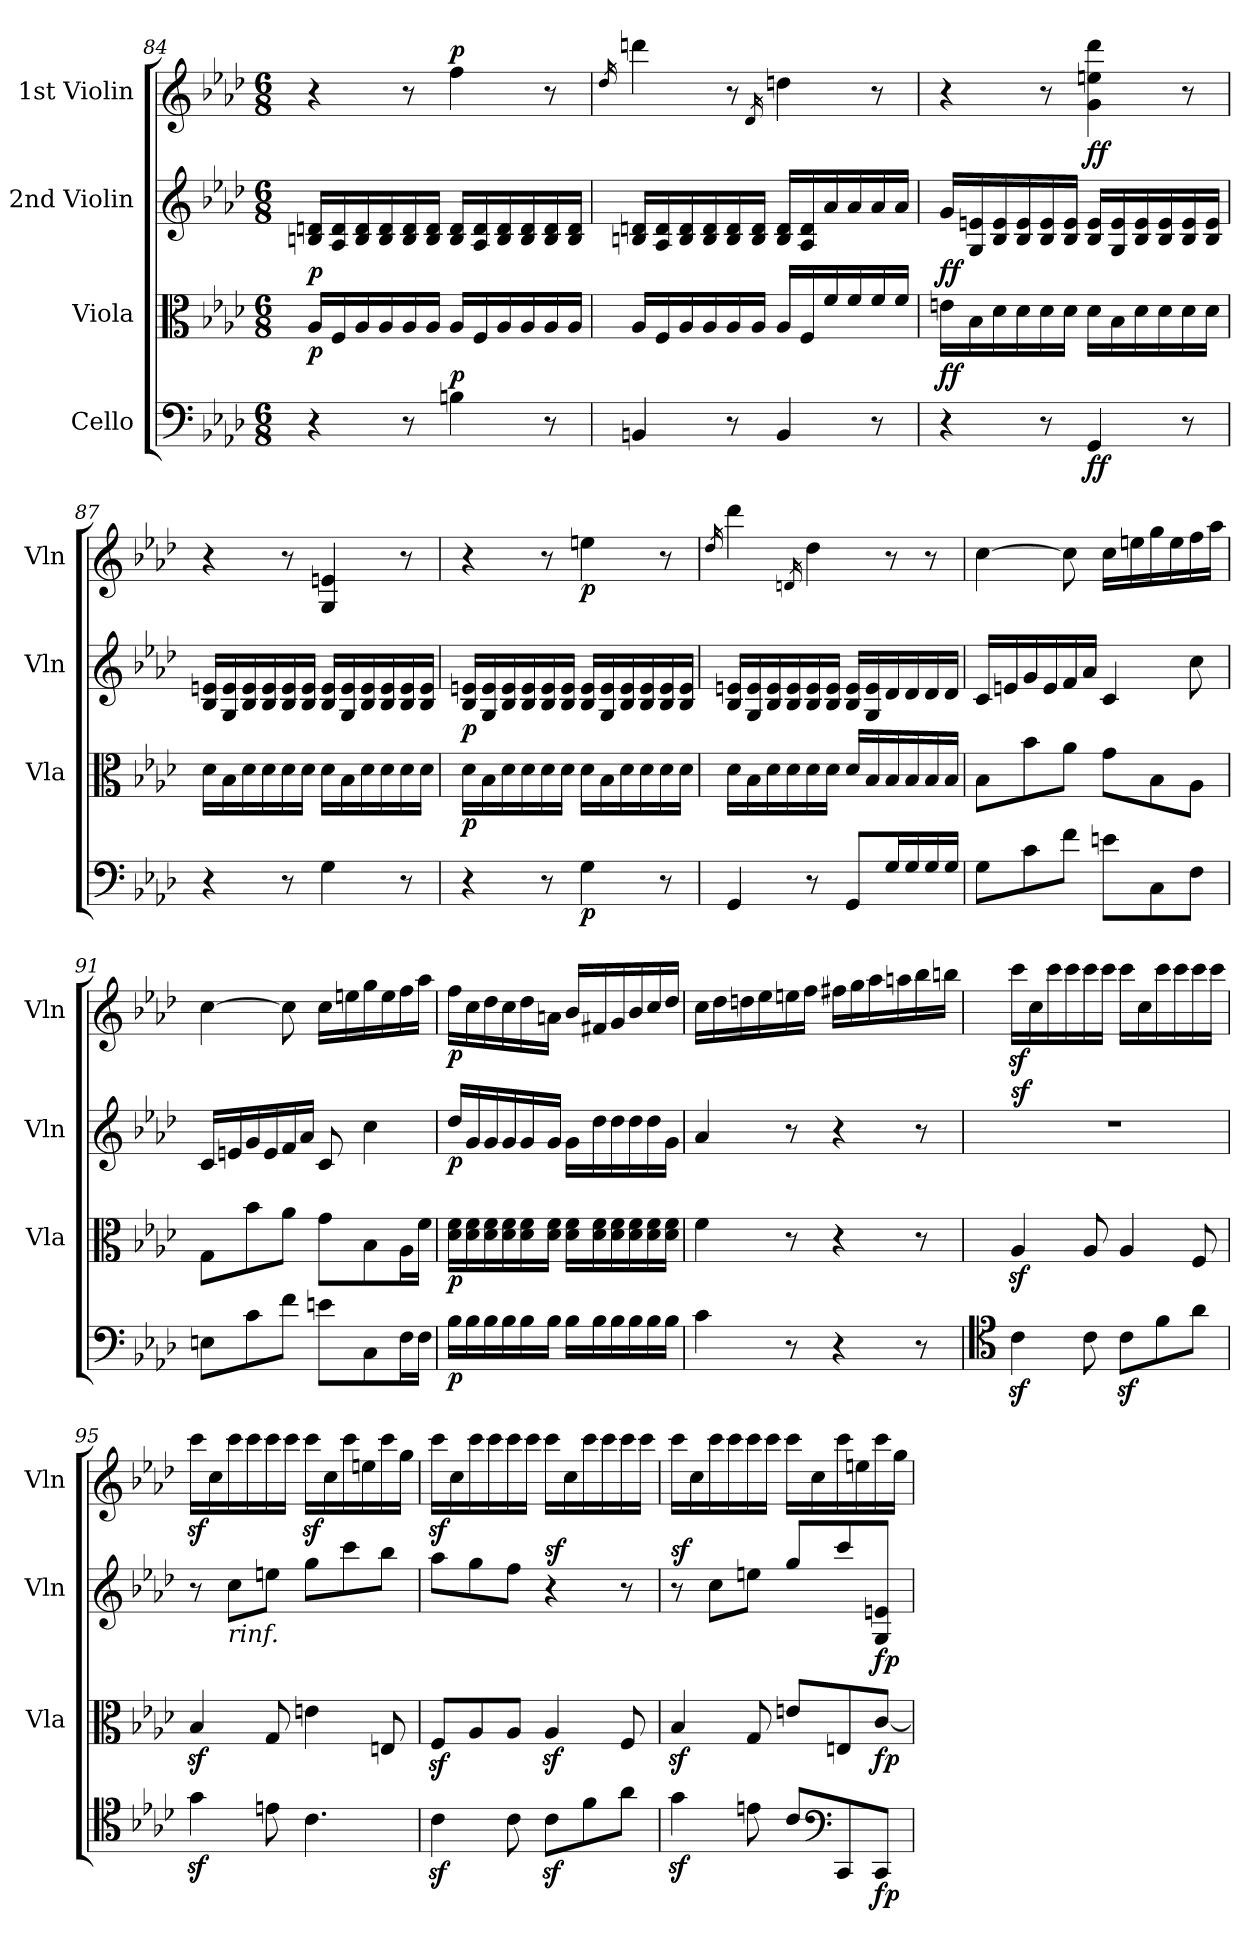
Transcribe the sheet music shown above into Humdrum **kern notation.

**kern	**dynam	**kern	**dynam	**kern	**dynam	**kern	**dynam
*part4	*part4	*part3	*part3	*part2	*part2	*part1	*part1
*staff4	*staff4	*staff3	*staff3	*staff2	*staff2	*staff1	*staff1
*I"Cello	*	*I"Viola	*	*I"2nd Violin	*	*I"1st Violin	*
*	*	*I'Vla	*	*I'Vln	*	*I'Vln	*
*clefF4	*	*clefC3	*	*clefG2	*	*clefG2	*
*k[b-e-a-d-]	*	*k[b-e-a-d-]	*	*k[b-e-a-d-]	*	*k[b-e-a-d-]	*
*M6/8	*	*M6/8	*	*M6/8	*	*M6/8	*
=84	=84	=84	=84	=84	=84	=84	=84
!	!	!	!LO:DY:b	!	!LO:DY:b	!	!
4r	.	16A-/LL	p	16Bn/ 16dn/LL	p	4r	.
.	.	16F/	.	16A-/ 16d/	.	.	.
.	.	16A-/	.	16B/ 16d/	.	.	.
.	.	16A-/	.	16B/ 16d/	.	.	.
8r	.	16A-/	.	16B/ 16d/	.	8r	.
.	.	16A-/JJ	.	16B/ 16d/JJ	.	.	.
!	!LO:DY:a	!	!	!	!	!	!LO:DY:a
4Bn\	p	16A-/LL	.	16B/ 16d/LL	.	4ff\	p
.	.	16F/	.	16A-/ 16d/	.	.	.
.	.	16A-/	.	16B/ 16d/	.	.	.
.	.	16A-/	.	16B/ 16d/	.	.	.
8r	.	16A-/	.	16B/ 16d/	.	8r	.
.	.	16A-/JJ	.	16B/ 16d/JJ	.	.	.
!!LO:PB:g=z
=85	=85	=85	=85	=85	=85	=85	=85
.	.	.	.	.	.	16qdd-/	.
4BBn/	.	16A-/LL	.	16Bn/ 16dn/LL	.	4dddn\	.
.	.	16F/	.	16A-/ 16d/	.	.	.
.	.	16A-/	.	16B/ 16d/	.	.	.
.	.	16A-/	.	16B/ 16d/	.	.	.
8r	.	16A-/	.	16B/ 16d/	.	8r	.
.	.	16A-/JJ	.	16B/ 16d/JJ	.	.	.
.	.	.	.	.	.	16qd-/	.
4BB/	.	16A-/LL	.	16B/ 16d/LL	.	4ddn\	.
.	.	16F/	.	16A-/ 16d/	.	.	.
.	.	16f/	.	16a-/	.	.	.
.	.	16f/	.	16a-/	.	.	.
8r	.	16f/	.	16a-/	.	8r	.
.	.	16f/JJ	.	16a-/JJ	.	.	.
!!LO:LB:g=z
=86	=86	=86	=86	=86	=86	=86	=86
!	!LO:DY:a	!	!	!	!LO:DY:b	!	!
4r	ff	16en\LL	.	16g/LL	ff	4r	.
.	.	16B-\	.	16G/ 16en/	.	.	.
.	.	16d-\	.	16B-/ 16e/	.	.	.
.	.	16d-\	.	16B-/ 16e/	.	.	.
8r	.	16d-\	.	16B-/ 16e/	.	8r	.
.	.	16d-\JJ	.	16B-/ 16e/JJ	.	.	.
!	!LO:DY:b	!	!	!	!	!	!LO:DY:b
4GG/	ff	16d-\LL	.	16B-/ 16e/LL	.	4g\ 4een\ 4ddd-\	ff
.	.	16B-\	.	16G/ 16e/	.	.	.
.	.	16d-\	.	16B-/ 16e/	.	.	.
.	.	16d-\	.	16B-/ 16e/	.	.	.
8r	.	16d-\	.	16B-/ 16e/	.	8r	.
.	.	16d-\JJ	.	16B-/ 16e/JJ	.	.	.
=87	=87	=87	=87	=87	=87	=87	=87
4r	.	16d-\LL	.	16B-/ 16en/LL	.	4r	.
.	.	16B-\	.	16G/ 16e/	.	.	.
.	.	16d-\	.	16B-/ 16e/	.	.	.
.	.	16d-\	.	16B-/ 16e/	.	.	.
8r	.	16d-\	.	16B-/ 16e/	.	8r	.
.	.	16d-\JJ	.	16B-/ 16e/JJ	.	.	.
4G\	.	16d-\LL	.	16B-/ 16e/LL	.	4G/ 4en/	.
.	.	16B-\	.	16G/ 16e/	.	.	.
.	.	16d-\	.	16B-/ 16e/	.	.	.
.	.	16d-\	.	16B-/ 16e/	.	.	.
8r	.	16d-\	.	16B-/ 16e/	.	8r	.
.	.	16d-\JJ	.	16B-/ 16e/JJ	.	.	.
!!LO:LB:g=z
=88	=88	=88	=88	=88	=88	=88	=88
!	!	!	!LO:DY:b	!	!LO:DY:b	!	!
4r	.	16d-\LL	p	16B-/ 16en/LL	p	4r	.
.	.	16B-\	.	16G/ 16e/	.	.	.
.	.	16d-\	.	16B-/ 16e/	.	.	.
.	.	16d-\	.	16B-/ 16e/	.	.	.
8r	.	16d-\	.	16B-/ 16e/	.	8r	.
.	.	16d-\JJ	.	16B-/ 16e/JJ	.	.	.
!	!LO:DY:b	!	!	!	!	!	!LO:DY:b
4G\	p	16d-\LL	.	16B-/ 16e/LL	.	4een\	p
.	.	16B-\	.	16G/ 16e/	.	.	.
.	.	16d-\	.	16B-/ 16e/	.	.	.
.	.	16d-\	.	16B-/ 16e/	.	.	.
8r	.	16d-\	.	16B-/ 16e/	.	8r	.
.	.	16d-\JJ	.	16B-/ 16e/JJ	.	.	.
!!LO:PB:g=z
=89	=89	=89	=89	=89	=89	=89	=89
.	.	.	.	.	.	16qdd-/	.
4GG/	.	16d-\LL	.	16B-/ 16en/LL	.	4ddd-\	.
.	.	16B-\	.	16G/ 16e/	.	.	.
.	.	16d-\	.	16B-/ 16e/	.	.	.
.	.	16d-\	.	16B-/ 16e/	.	.	.
.	.	.	.	.	.	16qdn/	.
8r	.	16d-\	.	16B-/ 16e/	.	4dd-\	.
.	.	16d-\JJ	.	16B-/ 16e/JJ	.	.	.
8GG/L	.	16d-/LL	.	16B-/ 16e/LL	.	.	.
.	.	16B-/	.	16G/ 16e/	.	.	.
16G/L	.	16B-/	.	16d-/	.	8r	.
16G/	.	16B-/	.	16d-/	.	.	.
16G/	.	16B-/	.	16d-/	.	8r	.
16G/JJ	.	16B-/JJ	.	16d-/JJ	.	.	.
=90	=90	=90	=90	=90	=90	=90	=90
8G\L	.	8B-\L	.	16c/LL	.	[4cc\	.
.	.	.	.	16en/	.	.	.
8c\	.	8b-\	.	16g/	.	.	.
.	.	.	.	16e/	.	.	.
8f\J	.	8a-\J	.	16f/	.	8cc\]	.
.	.	.	.	16a-/JJ	.	.	.
8en\L	.	8g\L	.	4c/	.	16cc\LL	.
.	.	.	.	.	.	16een\	.
8C\	.	8B-\	.	.	.	16gg\	.
.	.	.	.	.	.	16ee\	.
8F\J	.	8A-\J	.	8cc\	.	16ff\	.
.	.	.	.	.	.	16aa-\JJ	.
=91	=91	=91	=91	=91	=91	=91	=91
8En\L	.	8G\L	.	16c/LL	.	[4cc\	.
.	.	.	.	16en/	.	.	.
8c\	.	8b-\	.	16g/	.	.	.
.	.	.	.	16e/	.	.	.
8f\J	.	8a-\J	.	16f/	.	8cc\]	.
.	.	.	.	16a-/JJ	.	.	.
8en\L	.	8g\L	.	8c/	.	16cc\LL	.
.	.	.	.	.	.	16een\	.
8C\	.	8B-\	.	4cc\	.	16gg\	.
.	.	.	.	.	.	16ee\	.
16F\L	.	16A-\L	.	.	.	16ff\	.
16F\JJ	.	16f\JJ	.	.	.	16aa-\JJ	.
!!LO:PB:g=z
=92	=92	=92	=92	=92	=92	=92	=92
!	!LO:DY:b	!	!LO:DY:b	!	!LO:DY:b	!	!LO:DY:b
16B-\LL	p	16d-\ 16f\LL	p	16dd-/LL	p	16ff\LL	p
16B-\	.	16d-\ 16f\	.	16g/	.	16cc\	.
16B-\	.	16d-\ 16f\	.	16g/	.	16dd-\	.
16B-\	.	16d-\ 16f\	.	16g/	.	16cc\	.
16B-\	.	16d-\ 16f\	.	16g/	.	16dd-\	.
16B-\JJ	.	16d-\ 16f\JJ	.	16g/JJ	.	16an\JJ	.
16B-\LL	.	16d-\ 16f\LL	.	16g\LL	.	16b-/LL	.
16B-\	.	16d-\ 16f\	.	16dd-\	.	16f#X/	.
16B-\	.	16d-\ 16f\	.	16dd-\	.	16g/	.
16B-\	.	16d-\ 16f\	.	16dd-\	.	16b-/	.
16B-\	.	16d-\ 16f\	.	16dd-\	.	16cc/	.
16B-\JJ	.	16d-\ 16f\JJ	.	16g\JJ	.	16dd-/JJ	.
=93	=93	=93	=93	=93	=93	=93	=93
4c\	.	4f\	.	4a-/	.	16cc\LL	.
.	.	.	.	.	.	16dd-\	.
.	.	.	.	.	.	16ddn\	.
.	.	.	.	.	.	16ee-\	.
8r	.	8r	.	8r	.	16een\	.
.	.	.	.	.	.	16ff\JJ	.
4r	.	4r	.	4r	.	16ff#X\LL	.
.	.	.	.	.	.	16gg\	.
.	.	.	.	.	.	16aa-\	.
.	.	.	.	.	.	16aan\	.
8r	.	8r	.	8r	.	16bb-\	.
.	.	.	.	.	.	16bbn\JJ	.
!!LO:LB:g=z
=94	=94	=94	=94	=94	=94	=94	=94
*clefC4	*	*	*	*	*	*	*
!	!	!	!	!	!LO:DY:a	!	!
4cz<\	.	4A-z</	.	2.r	sf	16cccz<\LL	.
.	.	.	.	.	.	16cc\	.
.	.	.	.	.	.	16ccc\	.
.	.	.	.	.	.	16ccc\	.
8c\	.	8A-/	.	.	.	16ccc\	.
.	.	.	.	.	.	16ccc\JJ	.
8cz>\L	.	4A-/	.	.	.	16ccc\LL	.
.	.	.	.	.	.	16cc\	.
8f\	.	.	.	.	.	16ccc\	.
.	.	.	.	.	.	16ccc\	.
8a-\J	.	8F/	.	.	.	16ccc\	.
.	.	.	.	.	.	16ccc\JJ	.
=95	=95	=95	=95	=95	=95	=95	=95
4gz<\	.	4B-z</	.	8r	.	16cccz<\LL	.
.	.	.	.	.	.	16cc\	.
!	!	!	!	!LO:TX:b:i:t=rinf.	!	!	!
.	.	.	.	8cc\L	.	16ccc\	.
.	.	.	.	.	.	16ccc\	.
8en\	.	8G/	.	8een\J	.	16ccc\	.
.	.	.	.	.	.	16ccc\JJ	.
4.c\	.	4en\	.	8gg\L	.	16cccz<\LL	.
.	.	.	.	.	.	16cc\	.
.	.	.	.	8ccc\	.	16ccc\	.
.	.	.	.	.	.	16een\	.
.	.	8En/	.	8bb-\J	.	16ccc\	.
.	.	.	.	.	.	16gg\JJ	.
!!LO:LB:g=z
=96	=96	=96	=96	=96	=96	=96	=96
4cz<\	.	8Fz</L	.	8aa-\L	.	16cccz<\LL	.
.	.	.	.	.	.	16cc\	.
.	.	8A-/	.	8gg\	.	16ccc\	.
.	.	.	.	.	.	16ccc\	.
8c\	.	8A-/J	.	8ff\J	.	16ccc\	.
.	.	.	.	.	.	16ccc\JJ	.
!	!	!	!	!	!LO:DY:a	!	!
8cz<\L	.	4A-z</	.	4r	sf	16ccc\LL	.
.	.	.	.	.	.	16cc\	.
8f\	.	.	.	.	.	16ccc\	.
.	.	.	.	.	.	16ccc\	.
8a-\J	.	8F/	.	8r	.	16ccc\	.
.	.	.	.	.	.	16ccc\JJ	.
=97	=97	=97	=97	=97	=97	=97	=97
!	!	!	!	!	!LO:DY:a	!	!
4gz<\	.	4B-z</	.	8r	sf	16ccc\LL	.
.	.	.	.	.	.	16cc\	.
.	.	.	.	8cc\L	.	16ccc\	.
.	.	.	.	.	.	16ccc\	.
8en\	.	8G/	.	8een\J	.	16ccc\	.
.	.	.	.	.	.	16ccc\JJ	.
8c/L	.	8en/L	.	8gg/L	.	16ccc\LL	.
.	.	.	.	.	.	16cc\	.
*clefF4	*	*	*	*	*	*	*
8CC/	.	8En/	.	8ccc/	.	16ccc\	.
.	.	.	.	.	.	16een\	.
!	!LO:DY:b	!	!LO:DY:b	!	!LO:DY:b	!	!
8CC/J	fp	[8c/J	fp	8G/ 8en/J	fp	16ccc\	.
.	.	.	.	.	.	16gg\JJ	.
=	=	=	=	=	=	=	=
*-	*-	*-	*-	*-	*-	*-	*-
